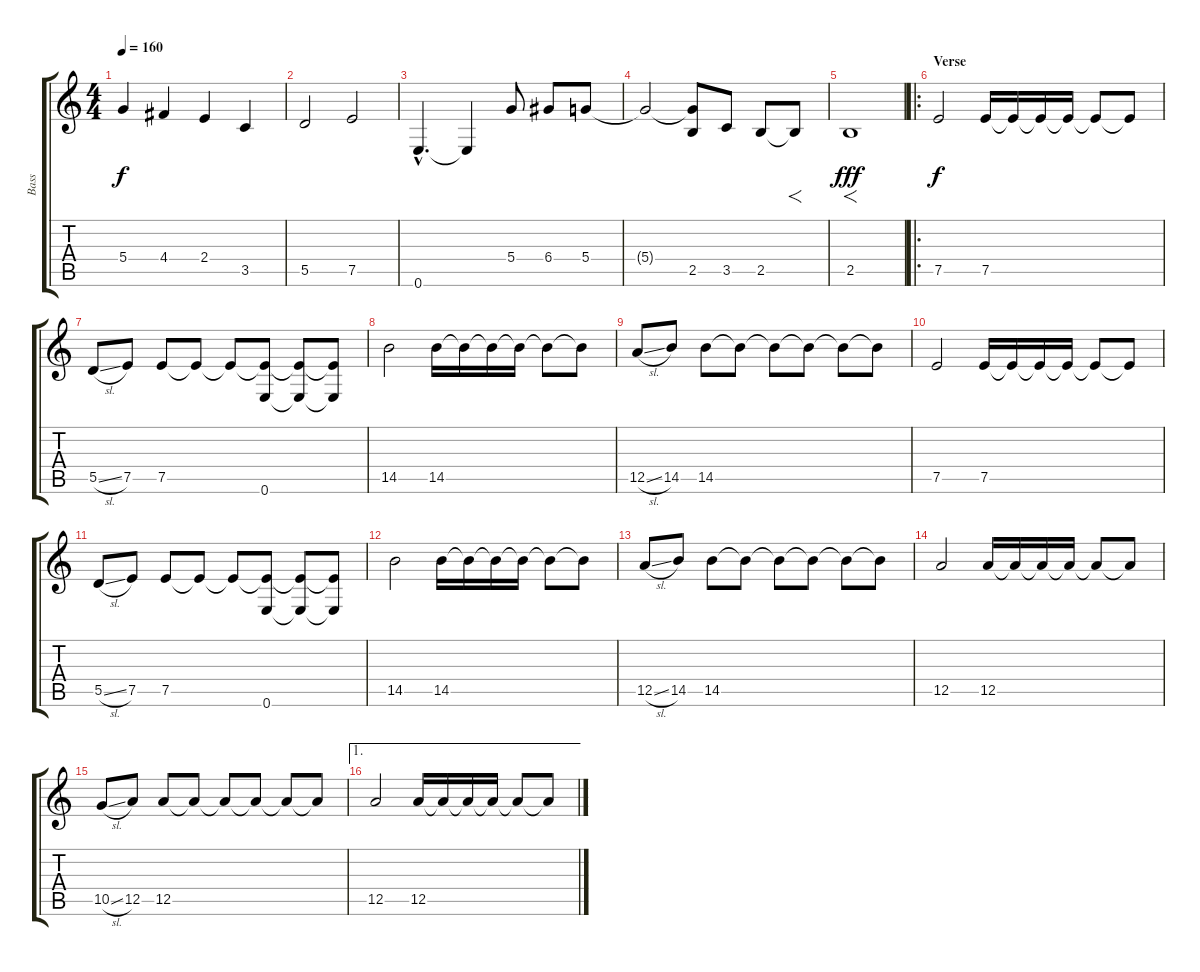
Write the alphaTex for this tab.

\track ("Bass" "Bass") {instrument synthbass2}
\staff {score tabs}
\tuning (E4 B3 G3 D3 A2 E2) {hide}
\ts (4 4)
\tempo 160
\clef g2
\ks c
5.4.4{dy f} 4.4.4 2.4.4 3.5.4 |
5.5.2 7.5.2 |
0.6{hac}.4{d} 0.6{t}.4 5.4.8 6.4.8 5.4.8 |
5.4{t}.2 (5.4{t} 2.5).8 3.5.8 2.5.8 2.5{t}.8{f} |
2.5.1{f dy fff} |
\ro
\section ("" "Verse")
7.5.2{dy f} 7.5.16 7.5{t}.16 7.5{t}.16 7.5{t}.16 7.5{t}.8 7.5{t}.8 |
5.5{sl}.8 7.5.8 7.5.8 7.5{t}.8 7.5{t}.8 (7.5{t} 0.6).8 (7.5{t} 0.6{t}).8 (7.5{t} 0.6{t}).8 |
14.5.2 14.5.16 14.5{t}.16 14.5{t}.16 14.5{t}.16 14.5{t}.8 14.5{t}.8 |
12.5{sl}.8 14.5.8 14.5.8 14.5{t}.8 14.5{t}.8 14.5{t}.8 14.5{t}.8 14.5{t}.8 |
7.5.2 7.5.16 7.5{t}.16 7.5{t}.16 7.5{t}.16 7.5{t}.8 7.5{t}.8 |
5.5{sl}.8 7.5.8 7.5.8 7.5{t}.8 7.5{t}.8 (7.5{t} 0.6).8 (7.5{t} 0.6{t}).8 (7.5{t} 0.6{t}).8 |
14.5.2 14.5.16 14.5{t}.16 14.5{t}.16 14.5{t}.16 14.5{t}.8 14.5{t}.8 |
12.5{sl}.8 14.5.8 14.5.8 14.5{t}.8 14.5{t}.8 14.5{t}.8 14.5{t}.8 14.5{t}.8 |
12.5.2 12.5.16 12.5{t}.16 12.5{t}.16 12.5{t}.16 12.5{t}.8 12.5{t}.8 |
10.5{sl}.8 12.5.8 12.5.8 12.5{t}.8 12.5{t}.8 12.5{t}.8 12.5{t}.8 12.5{t}.8 |
\ae 1
12.5.2 12.5.16 12.5{t}.16 12.5{t}.16 12.5{t}.16 12.5{t}.8 12.5{t}.8
